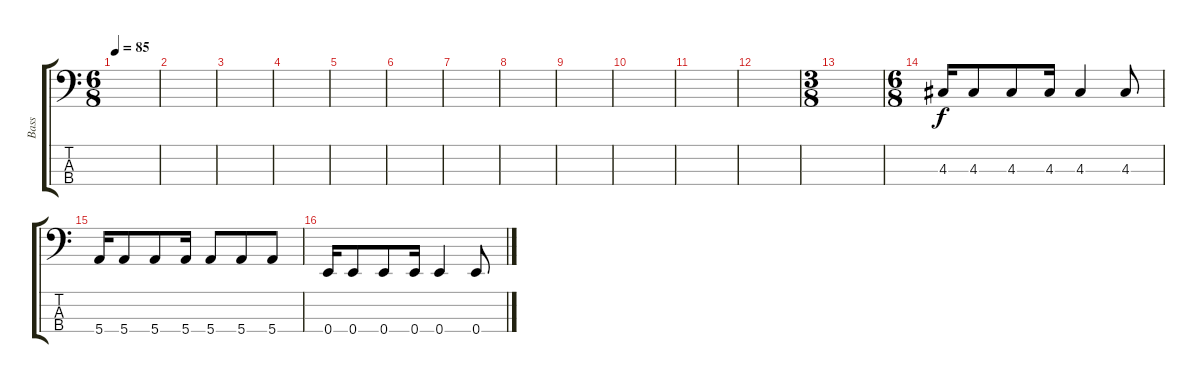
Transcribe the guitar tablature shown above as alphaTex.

\track ("Bass" "Bass") {instrument electricbassfinger}
\staff {score tabs}
\tuning (G2 D2 A1 E1) {hide}
\ts (6 8)
\tempo 85
\clef f4
\ks c
|
|
|
|
|
|
|
|
|
|
|
|
\ts (3 8)
|
\ts (6 8)
4.3.16 4.3.8 4.3.8 4.3.16 4.3.4 4.3.8 |
5.4.16 5.4.8 5.4.8 5.4.16 5.4.8 5.4.8 5.4.8 |
0.4.16 0.4.8 0.4.8 0.4.16 0.4.4 0.4.8
